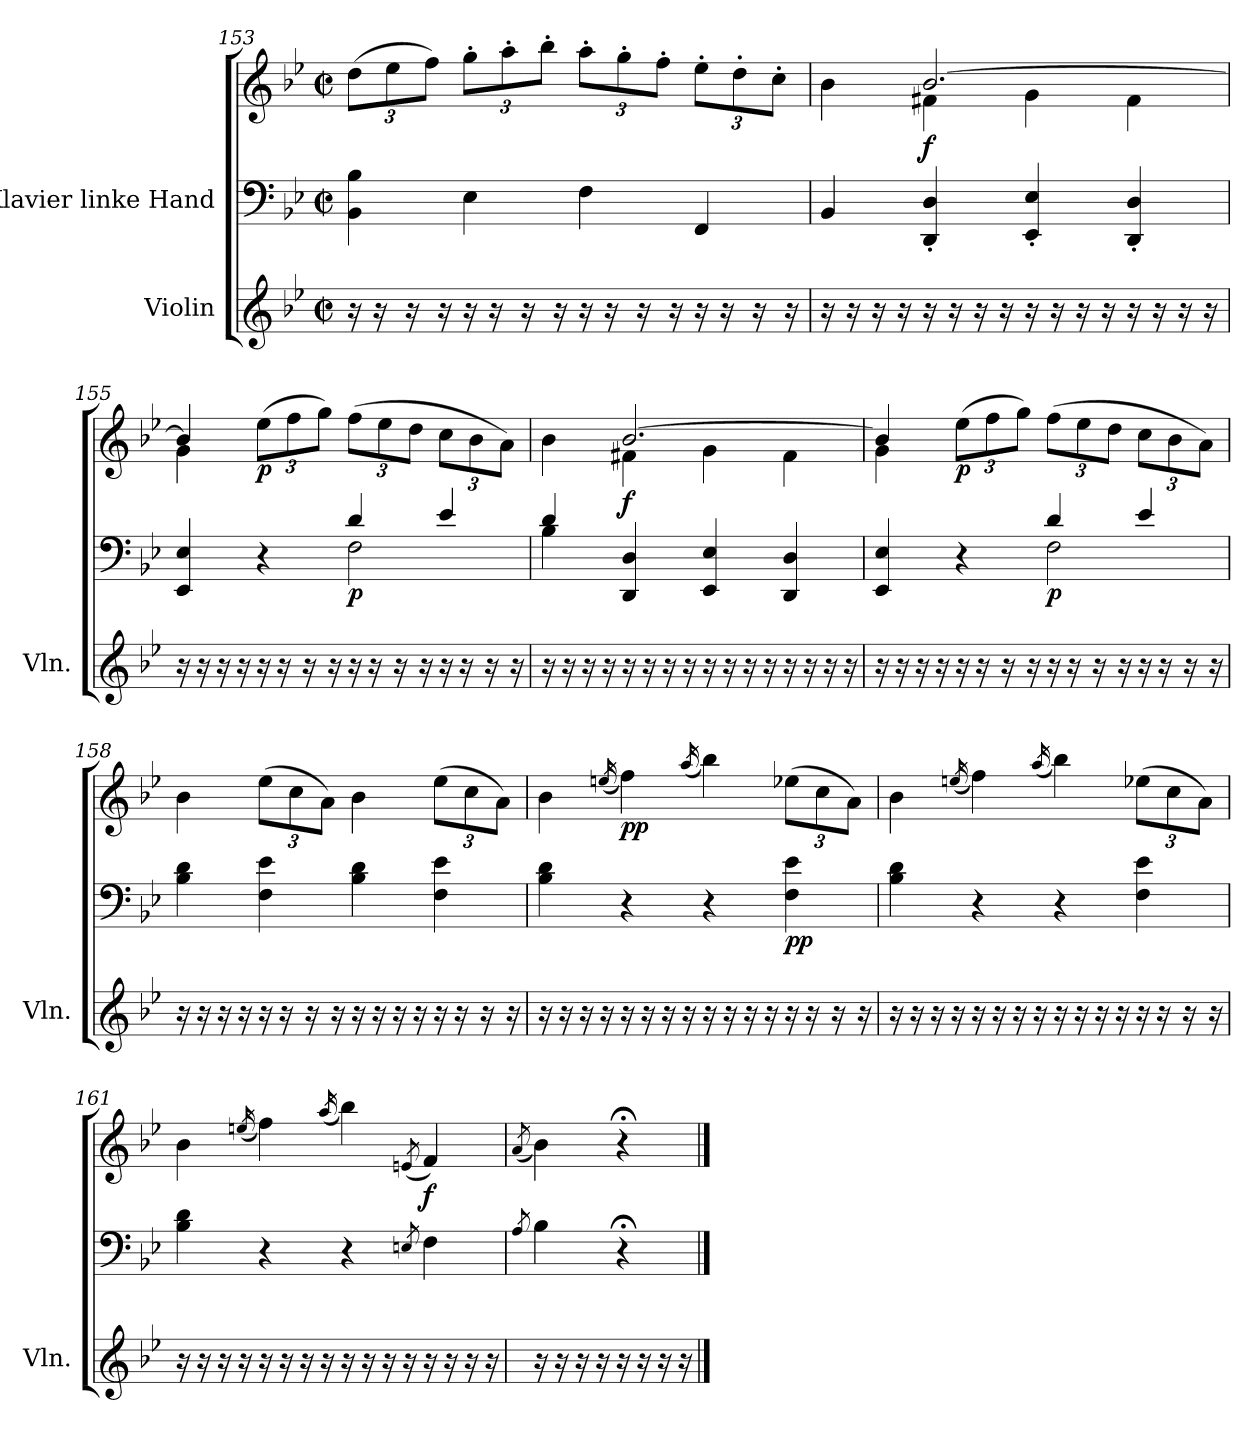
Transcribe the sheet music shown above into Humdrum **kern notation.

**kern	**kern	**kern	**dynam
*part2	*part1	*part1	*part1
*staff3	*staff2	*staff1	*staff1/2
*I"Violin	*I"Klavier linke Hand	*	*
*I'Vln.	*	*	*
!!LO:LB:g=z
*clefG2	*clefF4	*clefG2	*
*k[b-e-]	*k[b-e-]	*k[b-e-]	*
*M2/2	*M2/2	*M2/2	*
*met(c|)	*met(c|)	*met(c|)	*
*	*	*Xbrackettup	*
=153	=153	=153	=153
16r	4BB-\ 4B-\	(>12dd\L	.
16r	.	.	.
.	.	12ee-\	.
16r	.	.	.
.	.	12ff\J)	.
16r	.	.	.
16r	4E-\	12gg'\L	.
16r	.	.	.
.	.	12aa'\	.
16r	.	.	.
.	.	12bb-'\J	.
16r	.	.	.
16r	4F\	12aa'\L	.
16r	.	.	.
.	.	12gg'\	.
16r	.	.	.
.	.	12ff'\J	.
16r	.	.	.
16r	4FF/	12ee-'\L	.
16r	.	.	.
.	.	12dd'\	.
16r	.	.	.
.	.	12cc'\J	.
16r	.	.	.
=154	=154	=154	=154
*	*	*^	*
16r	4BB-/	4b-\	4ryy	.
16r	.	.	.	.
16r	.	.	.	.
16r	.	.	.	.
!	!	!	!	!LO:DY:b
16r	4DD/' 4D/'	[2.b-/	4f#X\	f
16r	.	.	.	.
16r	.	.	.	.
16r	.	.	.	.
16r	4EE-/' 4E-/'	.	4g\	.
16r	.	.	.	.
16r	.	.	.	.
16r	.	.	.	.
16r	4DD/' 4D/'	.	4f#\	.
16r	.	.	.	.
16r	.	.	.	.
16r	.	.	.	.
!!LO:LB:g=z	!!
=155	=155	=155	=155	=155
*	*^	*	*	*
16r	2ryy	4EE-/ 4E-/	4b-/]	4g\	.
16r	.	.	.	.	.
16r	.	.	.	.	.
16r	.	.	.	.	.
!	!	!	!	!	!LO:DY:b
16r	.	4r	(>12ee-\L	2.ryy	p
16r	.	.	.	.	.
.	.	.	12ff\	.	.
16r	.	.	.	.	.
.	.	.	12gg\J)	.	.
16r	.	.	.	.	.
!	!	!	!	!	!LO:DY:b=2
16r	4d/	2F\	(>12ff\L	.	p
16r	.	.	.	.	.
.	.	.	12ee-\	.	.
16r	.	.	.	.	.
.	.	.	12dd\J	.	.
16r	.	.	.	.	.
16r	4e-/	.	12cc\L	.	.
16r	.	.	.	.	.
.	.	.	12b-\	.	.
16r	.	.	.	.	.
.	.	.	12a\J)	.	.
16r	.	.	.	.	.
=156	=156	=156	=156	=156	=156
16r	4d/	4B-\	4b-\	4ryy	.
16r	.	.	.	.	.
16r	.	.	.	.	.
16r	.	.	.	.	.
!	!	!	!	!	!LO:DY:b
16r	4ryy	4DD/ 4D/	[2.b-/	4f#X\	f
16r	.	.	.	.	.
16r	.	.	.	.	.
16r	.	.	.	.	.
16r	2ryy	4EE-/ 4E-/	.	4g\	.
16r	.	.	.	.	.
16r	.	.	.	.	.
16r	.	.	.	.	.
16r	.	4DD/ 4D/	.	4f#\	.
16r	.	.	.	.	.
16r	.	.	.	.	.
16r	.	.	.	.	.
=157	=157	=157	=157	=157	=157
16r	2ryy	4EE-/ 4E-/	4b-/]	4g\	.
16r	.	.	.	.	.
16r	.	.	.	.	.
16r	.	.	.	.	.
!	!	!	!	!	!LO:DY:b
16r	.	4r	(>12ee-\L	2.ryy	p
16r	.	.	.	.	.
.	.	.	12ff\	.	.
16r	.	.	.	.	.
.	.	.	12gg\J)	.	.
16r	.	.	.	.	.
!	!	!	!	!	!LO:DY:b=2
16r	4d/	2F\	(>12ff\L	.	p
16r	.	.	.	.	.
.	.	.	12ee-\	.	.
16r	.	.	.	.	.
.	.	.	12dd\J	.	.
16r	.	.	.	.	.
16r	4e-/	.	12cc\L	.	.
16r	.	.	.	.	.
.	.	.	12b-\	.	.
16r	.	.	.	.	.
.	.	.	12a\J)	.	.
16r	.	.	.	.	.
*	*v	*v	*	*	*
*	*	*v	*v	*
!!LO:LB:g=z
=158	=158	=158	=158
16r	4B-\ 4d\	4b-\	.
16r	.	.	.
16r	.	.	.
16r	.	.	.
16r	4F\ 4e-\	(>12ee-\L	.
16r	.	.	.
.	.	12cc\	.
16r	.	.	.
.	.	12a\J)	.
16r	.	.	.
16r	4B-\ 4d\	4b-\	.
16r	.	.	.
16r	.	.	.
16r	.	.	.
16r	4F\ 4e-\	(>12ee-\L	.
16r	.	.	.
.	.	12cc\	.
16r	.	.	.
.	.	12a\J)	.
16r	.	.	.
=159	=159	=159	=159
16r	4B-\ 4d\	4b-\	.
16r	.	.	.
16r	.	.	.
16r	.	.	.
.	.	(<16qeen/	.
!	!	!	!LO:DY:b
16r	4r	4ff\)	pp
16r	.	.	.
16r	.	.	.
16r	.	.	.
.	.	(<16qaa/	.
16r	4r	4bb-\)	.
16r	.	.	.
16r	.	.	.
16r	.	.	.
!	!	!	!LO:DY:b=2
16r	4F\ 4e-\	(>12ee-X\L	pp
16r	.	.	.
.	.	12cc\	.
16r	.	.	.
.	.	12a\J)	.
16r	.	.	.
=160	=160	=160	=160
16r	4B-\ 4d\	4b-\	.
16r	.	.	.
16r	.	.	.
16r	.	.	.
.	.	(<16qeen/	.
16r	4r	4ff\)	.
16r	.	.	.
16r	.	.	.
16r	.	.	.
.	.	(<16qaa/	.
16r	4r	4bb-\)	.
16r	.	.	.
16r	.	.	.
16r	.	.	.
16r	4F\ 4e-\	(>12ee-X\L	.
16r	.	.	.
.	.	12cc\	.
16r	.	.	.
.	.	12a\J)	.
16r	.	.	.
!!LO:PB:g=z
=161	=161	=161	=161
16r	4B-\ 4d\	4b-\	.
16r	.	.	.
16r	.	.	.
16r	.	.	.
.	.	(<16qeen/	.
16r	4r	4ff\)	.
16r	.	.	.
16r	.	.	.
16r	.	.	.
.	.	(<16qaa/	.
16r	4r	4bb-\)	.
16r	.	.	.
16r	.	.	.
16r	.	.	.
.	8qEn/	(<8qen/	.
!	!	!	!LO:DY:b
16r	4F\	4f/)	f
16r	.	.	.
16r	.	.	.
16r	.	.	.
=162	=162	=162	=162
.	8qA/	(<8qa/	.
16r	4B-\	4b-\)	.
16r	.	.	.
16r	.	.	.
16r	.	.	.
16r	4r;	4r;<	.
16r	.	.	.
16r	.	.	.
16r	.	.	.
==	==	==	==
*-	*-	*-	*-
